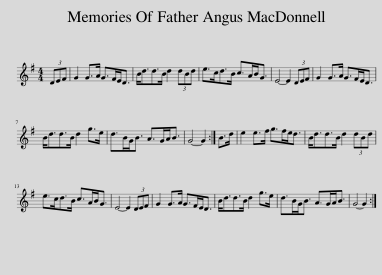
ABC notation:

X:1
L:1/8
M:4/4
I:linebreak $
K:G
V:1 treble
V:1
 (3DEF | G2 G>A G>FE<D | B<dd>B d2 (3dBd | e>cd>B c>AB<G | E4- E2 (3DEF | %5
 G2 G>A G>FE<D |$ B<dd>B d2 g>e | d>BG<B A>GA<B | G4- G2 :| B>d | %10
 e2 e>f g>fe<d | B<dd>B d2 (3dBd |$ e>cd>B c>AB<G | E4- E2 (3DEF | G2 G>A G>FE<D | %15
 B<dd>B d2 g>e | d>BG<B A>GA<B | G4- G2 :| %18
